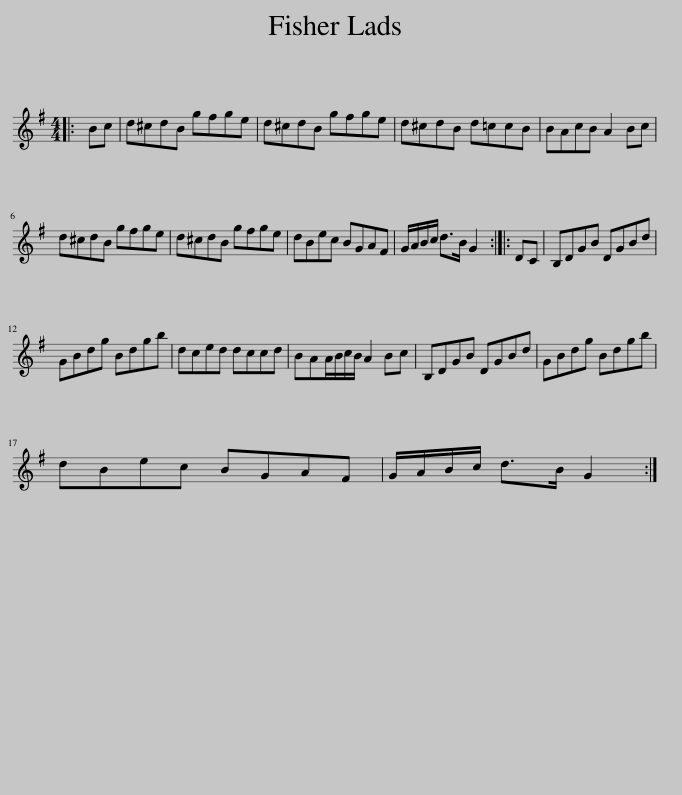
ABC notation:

X:1
L:1/8
M:4/4
I:linebreak $
K:G
V:1 treble
V:1
|: Bc | d^cdB gfge | d^cdB gfge | d^cdB d=ccB | BAcB A2 Bc |$ %5
 d^cdB gfge | d^cdB gfge | dBec BGAF | G/A/B/c/ d>B G2 :: DC | %10
 B,DGB DGBd |$ GBdg Bdgb | dced dccd | BAA/B/c/B/ A2 Bc | B,DGB DGBd | %15
 GBdg Bdgb |$ dBec BGAF | G/A/B/c/ d>B G2 :| %18
